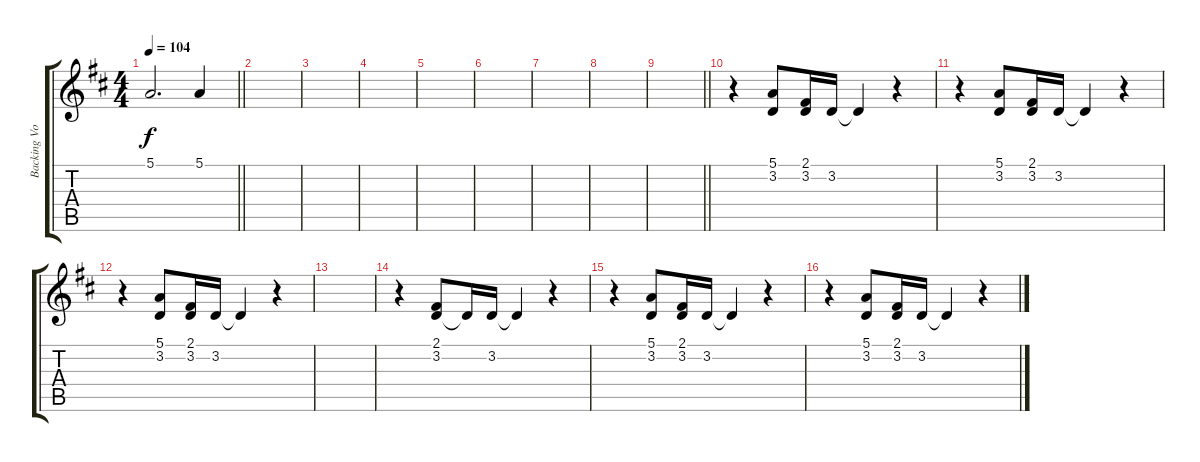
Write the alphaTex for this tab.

\track ("Backing Vocals" "Backing Vo") {instrument lead1square}
\staff {score tabs}
\tuning (E4 B3 G3 D3 A2 E2) {hide}
\ts (4 4)
\tempo 104
\clef g2
\barLineRight lightlight
\ks d
5.1.2{d dy f} 5.1.4 |
|
|
|
|
|
|
|
\barLineRight lightlight
|
r.4 (5.1 3.2).8 (2.1 3.2).16 3.2.16 3.2{t}.4 r.4 |
r.4 (5.1 3.2).8 (2.1 3.2).16 3.2.16 3.2{t}.4 r.4 |
r.4 (5.1 3.2).8 (2.1 3.2).16 3.2.16 3.2{t}.4 r.4 |
|
r.4 (2.1 3.2).8 3.2{t}.16 3.2.16 3.2{t}.4 r.4 |
r.4 (5.1 3.2).8 (2.1 3.2).16 3.2.16 3.2{t}.4 r.4 |
r.4 (5.1 3.2).8 (2.1 3.2).16 3.2.16 3.2{t}.4 r.4
